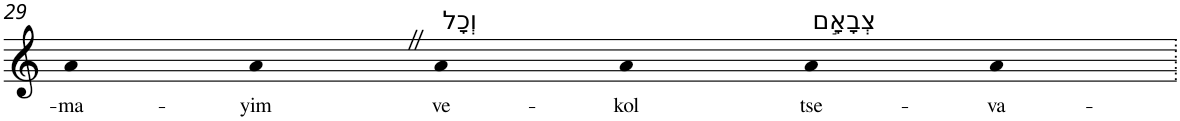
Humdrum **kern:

**kern	**text
*part1	*part1
*staff1	*staff1
*I"Piano	*
*I'Pno	*
!!LO:PB:g=z
*clefG2	*
*k[]	*
=29	=29
!	!LO:LY:b
4a	-ma-
!	!LO:LY:b
4aZ	-yim
!LO:TX:a:t=וְכָל	!
!	!LO:LY:b
4a	ve-
!	!LO:LY:b
4a	-kol
!LO:TX:a:t=צְבָאָ֣ם	!
!	!LO:LY:b
4a	tse-
!	!LO:LY:b
4a	-va-
=.	=.
*-	*-
